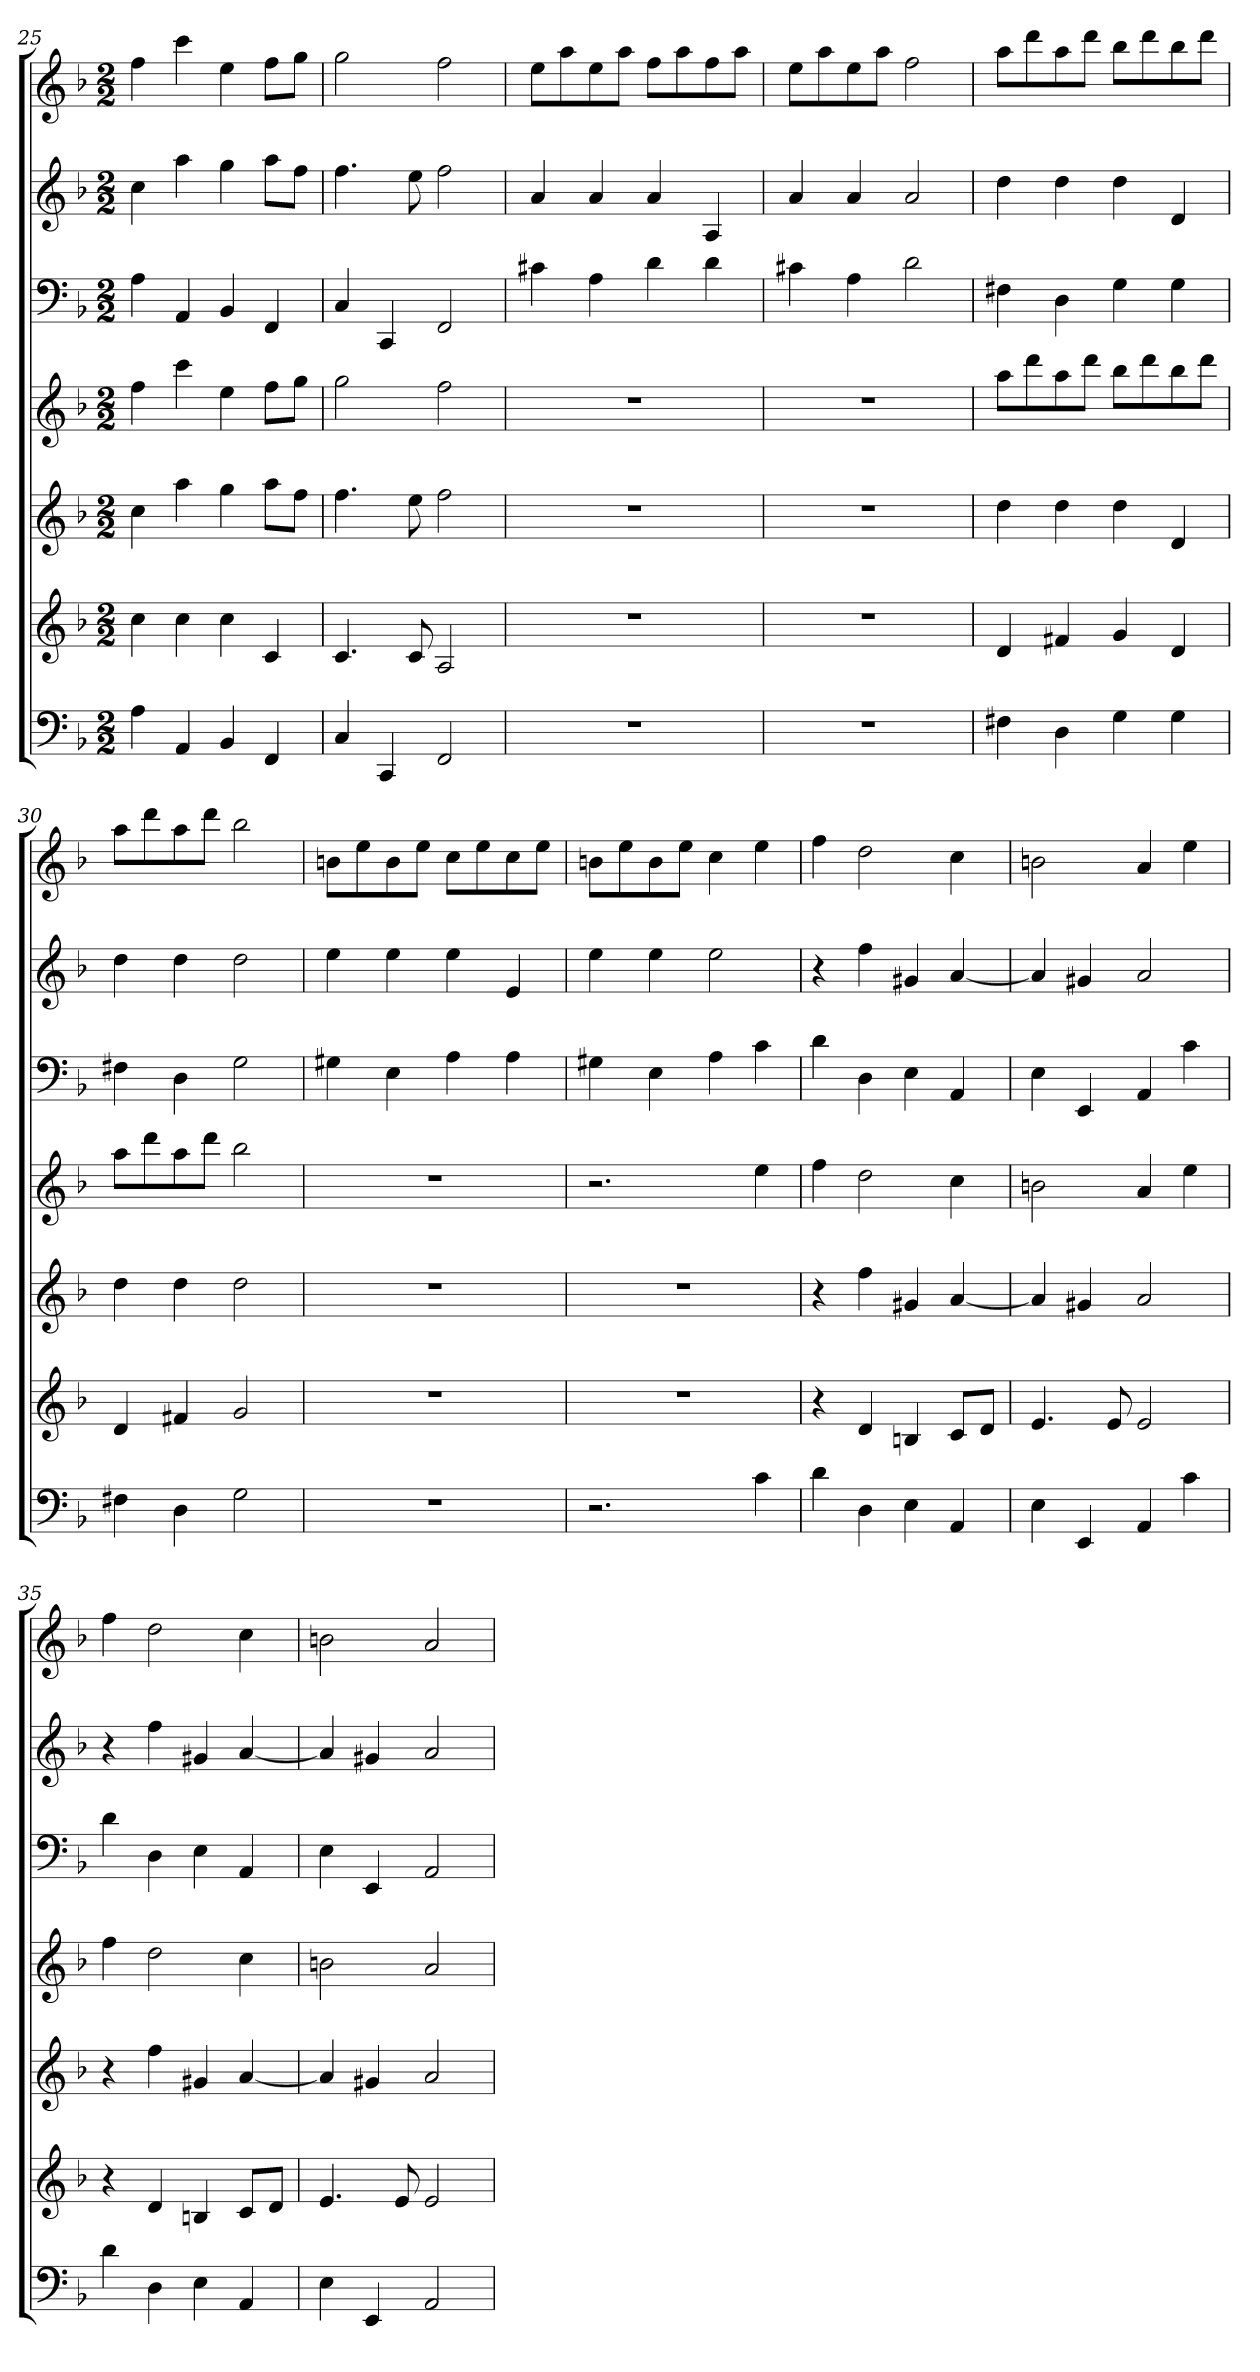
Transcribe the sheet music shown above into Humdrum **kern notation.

**kern	**kern	**kern	**kern	**kern	**kern	**kern
*part7	*part6	*part5	*part4	*part3	*part2	*part1
*staff7	*staff6	*staff5	*staff4	*staff3	*staff2	*staff1
*k[b-]	*k[b-]	*k[b-]	*k[b-]	*k[b-]	*k[b-]	*k[b-]
*F:	*F:	*F:	*F:	*F:	*F:	*F:
*M2/2	*M2/2	*M2/2	*M2/2	*M2/2	*M2/2	*M2/2
=25	=25	=25	=25	=25	=25	=25
4A	4cc	4cc	4ff	4A	4cc	4ff
4AA	4cc	4aa	4ccc	4AA	4aa	4ccc
4BB-	4cc	4gg	4ee	4BB-	4gg	4ee
4FF	4c	8aaL	8ffL	4FF	8aaL	8ffL
.	.	8ffJ	8ggJ	.	8ffJ	8ggJ
=26	=26	=26	=26	=26	=26	=26
4C	4.c	4.ff	2gg	4C	4.ff	2gg
4CC	.	.	.	4CC	.	.
.	8c	8ee	.	.	8ee	.
2FF	2A	2ff	2ff	2FF	2ff	2ff
=27	=27	=27	=27	=27	=27	=27
1r	1r	1r	1r	4c#X	4a	8eeL
.	.	.	.	.	.	8aa
.	.	.	.	4A	4a	8ee
.	.	.	.	.	.	8aaJ
.	.	.	.	4d	4a	8ffL
.	.	.	.	.	.	8aa
.	.	.	.	4d	4A	8ff
.	.	.	.	.	.	8aaJ
=28	=28	=28	=28	=28	=28	=28
1r	1r	1r	1r	4c#X	4a	8eeL
.	.	.	.	.	.	8aa
.	.	.	.	4A	4a	8ee
.	.	.	.	.	.	8aaJ
.	.	.	.	2d	2a	2ff
=29	=29	=29	=29	=29	=29	=29
4F#X	4d	4dd	8aaL	4F#X	4dd	8aaL
.	.	.	8ddd	.	.	8ddd
4D	4f#X	4dd	8aa	4D	4dd	8aa
.	.	.	8dddJ	.	.	8dddJ
4G	4g	4dd	8bb-L	4G	4dd	8bb-L
.	.	.	8ddd	.	.	8ddd
4G	4d	4d	8bb-	4G	4d	8bb-
.	.	.	8dddJ	.	.	8dddJ
=30	=30	=30	=30	=30	=30	=30
4F#X	4d	4dd	8aaL	4F#X	4dd	8aaL
.	.	.	8ddd	.	.	8ddd
4D	4f#X	4dd	8aa	4D	4dd	8aa
.	.	.	8dddJ	.	.	8dddJ
2G	2g	2dd	2bb-	2G	2dd	2bb-
=31	=31	=31	=31	=31	=31	=31
1r	1r	1r	1r	4G#X	4ee	8bnL
.	.	.	.	.	.	8ee
.	.	.	.	4E	4ee	8b
.	.	.	.	.	.	8eeJ
.	.	.	.	4A	4ee	8ccL
.	.	.	.	.	.	8ee
.	.	.	.	4A	4e	8cc
.	.	.	.	.	.	8eeJ
=32	=32	=32	=32	=32	=32	=32
2.r	1r	1r	2.r	4G#X	4ee	8bnL
.	.	.	.	.	.	8ee
.	.	.	.	4E	4ee	8b
.	.	.	.	.	.	8eeJ
.	.	.	.	4A	2ee	4cc
4c	.	.	4ee	4c	.	4ee
=33	=33	=33	=33	=33	=33	=33
4d	4r	4r	4ff	4d	4r	4ff
4D	4d	4ff	2dd	4D	4ff	2dd
4E	4Bn	4g#X	.	4E	4g#X	.
4AA	8cL	[4a	4cc	4AA	[4a	4cc
.	8dJ	.	.	.	.	.
=34	=34	=34	=34	=34	=34	=34
4E	4.e	4a]	2bn	4E	4a]	2bn
4EE	.	4g#X	.	4EE	4g#X	.
.	8e	.	.	.	.	.
4AA	2e	2a	4a	4AA	2a	4a
4c	.	.	4ee	4c	.	4ee
=35	=35	=35	=35	=35	=35	=35
4d	4r	4r	4ff	4d	4r	4ff
4D	4d	4ff	2dd	4D	4ff	2dd
4E	4Bn	4g#X	.	4E	4g#X	.
4AA	8cL	[4a	4cc	4AA	[4a	4cc
.	8dJ	.	.	.	.	.
=36	=36	=36	=36	=36	=36	=36
4E	4.e	4a]	2bn	4E	4a]	2bn
4EE	.	4g#X	.	4EE	4g#X	.
.	8e	.	.	.	.	.
2AA	2e	2a	2a	2AA	2a	2a
=	=	=	=	=	=	=
*-	*-	*-	*-	*-	*-	*-
